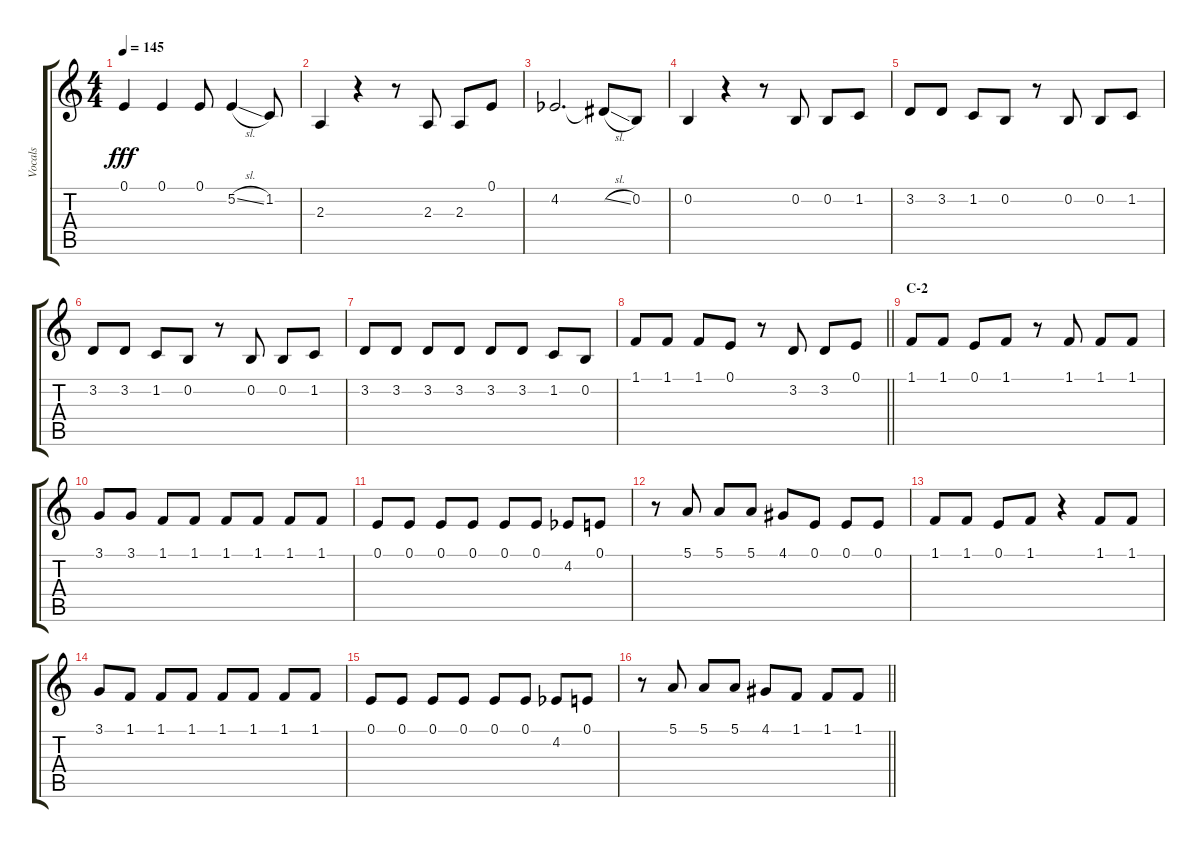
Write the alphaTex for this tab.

\track ("Vocals" "Vocals") {instrument voiceoohs}
\staff {score tabs}
\tuning (E4 B3 G3 D3 A2 E2) {hide}
\ts (4 4)
\tempo 145
\clef g2
\ks c
0.1.4{dy fff} 0.1.4 0.1.8 5.2{sl}.4 1.2.8 |
2.3.4 r.4 r.8 2.3.8 2.3.8 0.1.8 |
4.2{acc b}.2{d} 4.2{sl t}.8 0.2.8 |
0.2.4 r.4 r.8 0.2.8 0.2.8 1.2.8 |
3.2.8 3.2.8 1.2.8 0.2.8 r.8 0.2.8 0.2.8 1.2.8 |
3.2.8 3.2.8 1.2.8 0.2.8 r.8 0.2.8 0.2.8 1.2.8 |
3.2.8 3.2.8 3.2.8 3.2.8 3.2.8 3.2.8 1.2.8 0.2.8 |
\barLineRight lightlight
1.1.8 1.1.8 1.1.8 0.1.8 r.8 3.2.8 3.2.8 0.1.8 |
\section ("" "C-2")
1.1.8 1.1.8 0.1.8 1.1.8 r.8 1.1.8 1.1.8 1.1.8 |
3.1.8 3.1.8 1.1.8 1.1.8 1.1.8 1.1.8 1.1.8 1.1.8 |
0.1.8 0.1.8 0.1.8 0.1.8 0.1.8 0.1.8 4.2{acc b}.8 0.1.8 |
r.8 5.1.8 5.1.8 5.1.8 4.1.8 0.1.8 0.1.8 0.1.8 |
1.1.8 1.1.8 0.1.8 1.1.8 r.4 1.1.8 1.1.8 |
3.1.8 1.1.8 1.1.8 1.1.8 1.1.8 1.1.8 1.1.8 1.1.8 |
0.1.8 0.1.8 0.1.8 0.1.8 0.1.8 0.1.8 4.2{acc b}.8 0.1.8 |
\barLineRight lightlight
r.8 5.1.8 5.1.8 5.1.8 4.1.8 1.1.8 1.1.8 1.1.8
